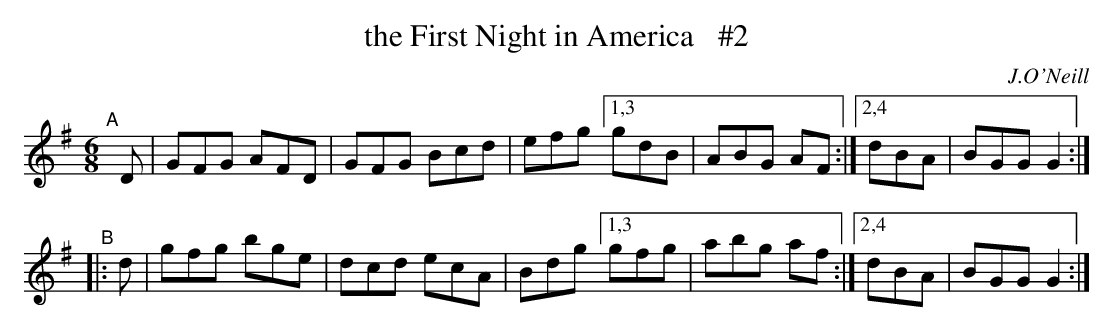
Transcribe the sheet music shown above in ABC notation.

X:1
T: the First Night in America   #2
O: J.O'Neill
M: 6/8
L: 1/8
K: G
"^A"[|] D |\
GFG AFD | GFG Bcd | efg [1,3 gdB | ABG AF :|\
                        [2,4 dBA | BGG G2 :|
"^B"|: d |\
gfg bge | dcd ecA | Bdg [1,3 gfg | abg af :|\
                        [2,4 dBA | BGG G2 :|
